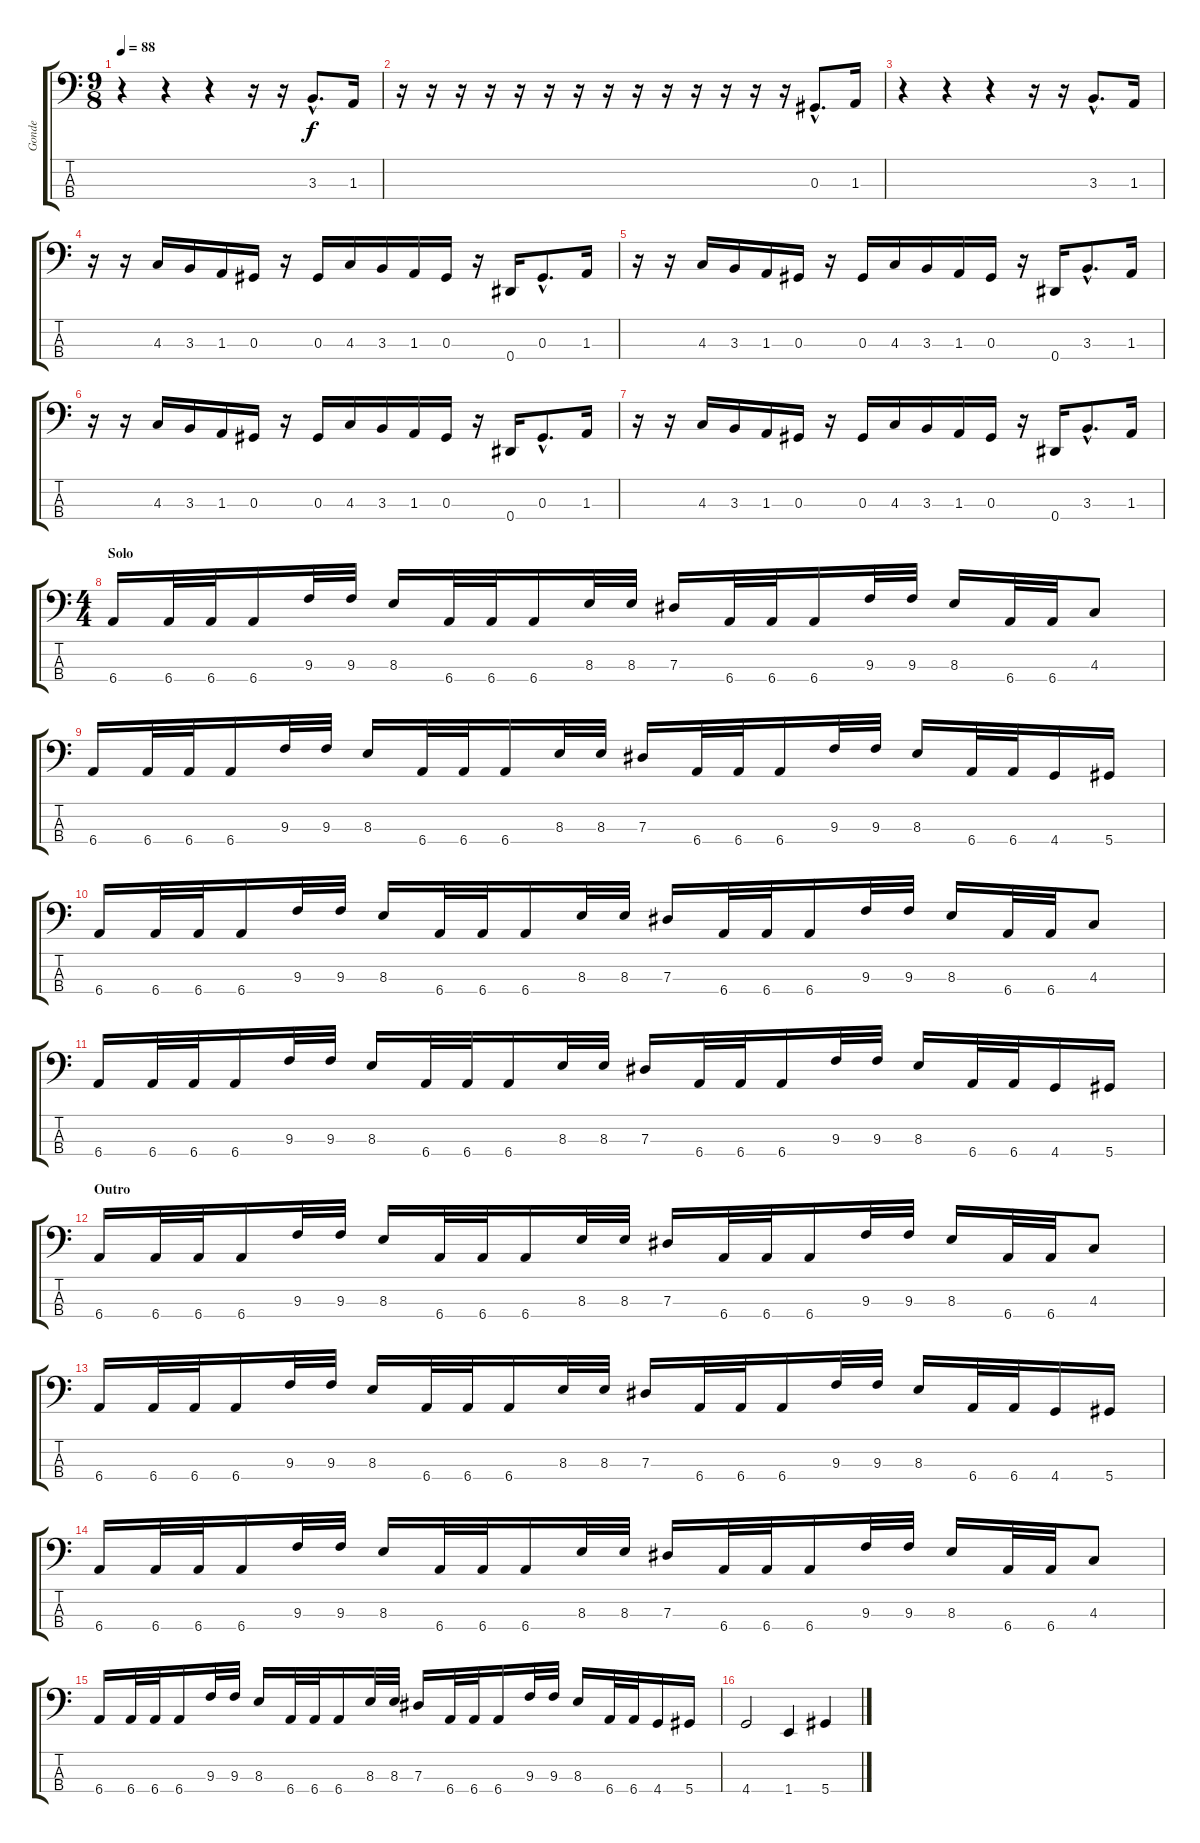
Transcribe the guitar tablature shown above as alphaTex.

\track ("Gonde" "Gonde") {instrument electricbasspick}
\staff {score tabs}
\tuning (Gb2 Db2 Ab1 Eb1) {hide}
\ts (9 8)
\tempo 88
\clef f4
\ks c
r.4{dy f} r.4 r.4 r.16 r.16 3.3{hac}.8{d} 1.3.16 |
r.16 r.16 r.16 r.16 r.16 r.16 r.16 r.16 r.16 r.16 r.16 r.16 r.16 r.16 0.3{hac}.8{d} 1.3.16 |
r.4 r.4 r.4 r.16 r.16 3.3{hac}.8{d} 1.3.16 |
r.16 r.16 4.3.16 3.3.16 1.3.16 0.3.16 r.16 0.3.16 4.3.16 3.3.16 1.3.16 0.3.16 r.16 0.4.16 0.3{hac}.8{d} 1.3.16 |
r.16 r.16 4.3.16 3.3.16 1.3.16 0.3.16 r.16 0.3.16 4.3.16 3.3.16 1.3.16 0.3.16 r.16 0.4.16 3.3{hac}.8{d} 1.3.16 |
r.16 r.16 4.3.16 3.3.16 1.3.16 0.3.16 r.16 0.3.16 4.3.16 3.3.16 1.3.16 0.3.16 r.16 0.4.16 0.3{hac}.8{d} 1.3.16 |
r.16 r.16 4.3.16 3.3.16 1.3.16 0.3.16 r.16 0.3.16 4.3.16 3.3.16 1.3.16 0.3.16 r.16 0.4.16 3.3{hac}.8{d} 1.3.16 |
\ts (4 4)
\section ("" "Solo")
6.4.16 6.4.32 6.4.32 6.4.16 9.3.32 9.3.32 8.3.16 6.4.32 6.4.32 6.4.16 8.3.32 8.3.32 7.3.16 6.4.32 6.4.32 6.4.16 9.3.32 9.3.32 8.3.16 6.4.32 6.4.32 4.3.8 |
6.4.16 6.4.32 6.4.32 6.4.16 9.3.32 9.3.32 8.3.16 6.4.32 6.4.32 6.4.16 8.3.32 8.3.32 7.3.16 6.4.32 6.4.32 6.4.16 9.3.32 9.3.32 8.3.16 6.4.32 6.4.32 4.4.16 5.4.16 |
6.4.16 6.4.32 6.4.32 6.4.16 9.3.32 9.3.32 8.3.16 6.4.32 6.4.32 6.4.16 8.3.32 8.3.32 7.3.16 6.4.32 6.4.32 6.4.16 9.3.32 9.3.32 8.3.16 6.4.32 6.4.32 4.3.8 |
6.4.16 6.4.32 6.4.32 6.4.16 9.3.32 9.3.32 8.3.16 6.4.32 6.4.32 6.4.16 8.3.32 8.3.32 7.3.16 6.4.32 6.4.32 6.4.16 9.3.32 9.3.32 8.3.16 6.4.32 6.4.32 4.4.16 5.4.16 |
\section ("" "Outro")
6.4.16 6.4.32 6.4.32 6.4.16 9.3.32 9.3.32 8.3.16 6.4.32 6.4.32 6.4.16 8.3.32 8.3.32 7.3.16 6.4.32 6.4.32 6.4.16 9.3.32 9.3.32 8.3.16 6.4.32 6.4.32 4.3.8 |
6.4.16 6.4.32 6.4.32 6.4.16 9.3.32 9.3.32 8.3.16 6.4.32 6.4.32 6.4.16 8.3.32 8.3.32 7.3.16 6.4.32 6.4.32 6.4.16 9.3.32 9.3.32 8.3.16 6.4.32 6.4.32 4.4.16 5.4.16 |
6.4.16 6.4.32 6.4.32 6.4.16 9.3.32 9.3.32 8.3.16 6.4.32 6.4.32 6.4.16 8.3.32 8.3.32 7.3.16 6.4.32 6.4.32 6.4.16 9.3.32 9.3.32 8.3.16 6.4.32 6.4.32 4.3.8 |
6.4.16 6.4.32 6.4.32 6.4.16 9.3.32 9.3.32 8.3.16 6.4.32 6.4.32 6.4.16 8.3.32 8.3.32 7.3.16 6.4.32 6.4.32 6.4.16 9.3.32 9.3.32 8.3.16 6.4.32 6.4.32 4.4.16 5.4.16 |
4.4.2 1.4.4 5.4.4
